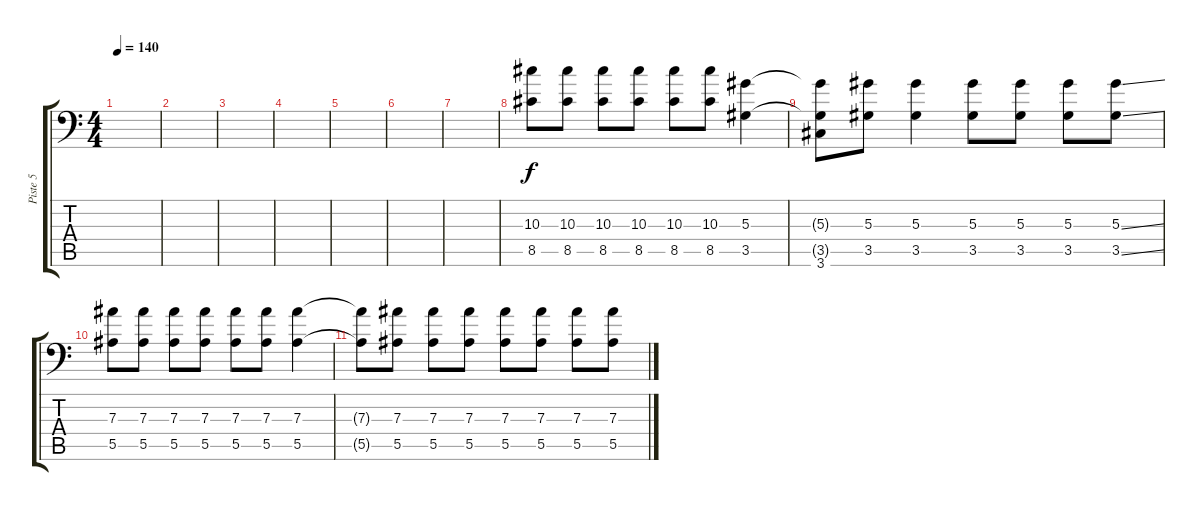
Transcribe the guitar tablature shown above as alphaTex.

\track ("Piste 5" "Piste 5") {instrument overdrivenguitar}
\staff {score tabs}
\tuning (C4 G3 Eb3 Bb2 F2 Bb1) {hide}
\ts (4 4)
\tempo 140
\clef f4
\ks c
|
|
|
|
|
|
|
(10.3 8.5).8{dy f} (10.3 8.5).8 (10.3 8.5).8 (10.3 8.5).8 (10.3 8.5).8 (10.3 8.5).8 (5.3 3.5).4 |
(5.3{t} 3.5{t} 3.6).8 (5.3 3.5).8 (5.3 3.5).4 (5.3 3.5).8 (5.3 3.5).8 (5.3 3.5).8 (5.3{ss} 3.5{ss}).8 |
(7.3 5.5).8 (7.3 5.5).8 (7.3 5.5).8 (7.3 5.5).8 (7.3 5.5).8 (7.3 5.5).8 (7.3 5.5).4 |
(7.3{t} 5.5{t}).8 (7.3 5.5).8 (7.3 5.5).8 (7.3 5.5).8 (7.3 5.5).8 (7.3 5.5).8 (7.3 5.5).8 (7.3 5.5).8
